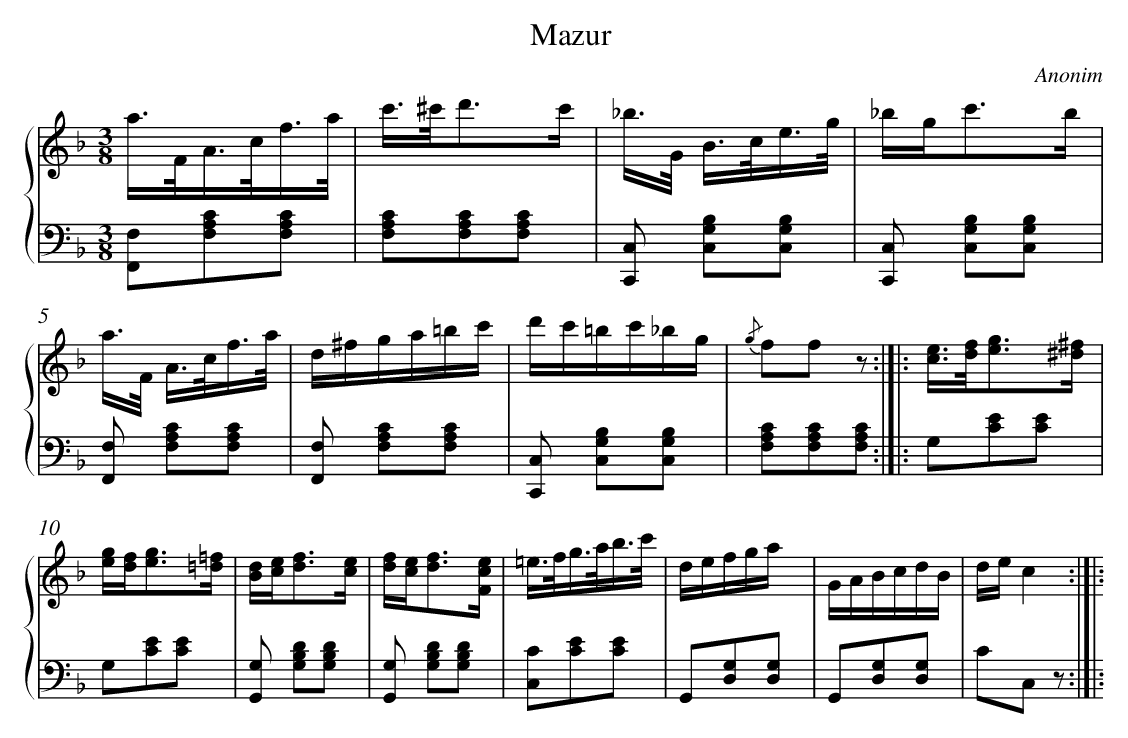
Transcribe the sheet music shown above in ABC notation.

X:1
T: Mazur
C: Anonim
L: 1/8
M: 3/8
%%staves {1 2}
V: 1 clef=treble
V: 2 clef=bass
K: F
[V:1] a/>F/A/>c/f3//a// |
[V:2] [F,F,,][CA,F,][CA,F,] |
[V:1] c'/>^c'/d'3/c'/ |
[V:2] [CA,F,][CA,F,][CA,F,] |
[V:1] _b/>G/ B/>c/e3//g// |
[V:2] [C,C,,] [B,G,C,][B,G,C,] |
[V:1] _b/g<c'b/ |
[V:2] [C,C,,] [B,G,C,][B,G,C,] |
[V:1] a/>F/ A/>c/f3//a// |
[V:2] [F,F,,] [CA,F,][CA,F,] |
[V:1] d/^f/g/a/=b/c'/ |
[V:2] [F,F,,] [CA,F,][CA,F,] |
[V:1] d'/c'/=b/c'/_b/g/ |
[V:2] [C,C,,] [B,G,C,][B,G,C,] |
[V:1] {/g} ff z :|]|:
[V:2] [CA,F,][CA,F,][CA,F,] :|]|:
[V:1] [e/c/]>[f/d/][g3/e3/][^f/^d/] |
[V:2] G,[EC][EC] |
[V:1] [g/e/][fd]<[ge][=f/=d/] |
[V:2] G,[EC][EC] |
[V:1] [d/B/][ec]<[fd][e/c/] |
[V:2] [G,G,,] [DB,G,][DB,G,] |
[V:1] [f/d/][ec]<[fd][e/c/F/] |
[V:2] [G,G,,] [DB,G,][DB,G,] |
[V:1] =e/>f/g/>a/b3//c'// |
[V:2] [CC,][EC][EC] |
[V:1] d/e/f/g/a/ x/ |
[V:2] G,,[G,D,][G,D,] |
[V:1] G/A/B/c/d/B/ |
[V:2] G,,[G,D,][G,D,] |
[V:1] d/e/c2 :|]|:
[V:2] CC, z :|]|:
